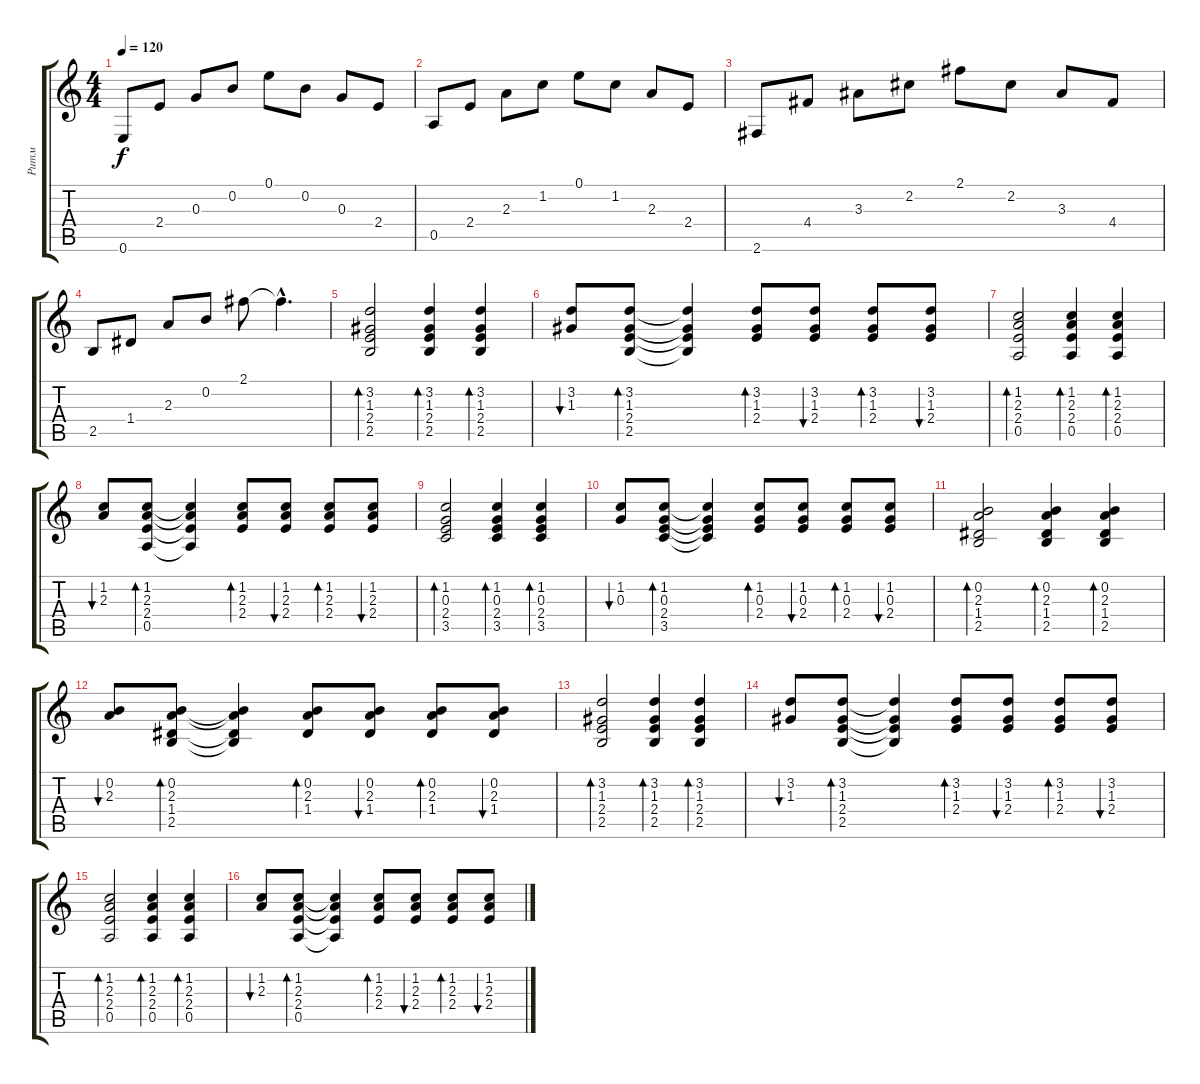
\track ("Ритм" "Ритм") {instrument acousticguitarsteel}
\staff {score tabs}
\tuning (E4 B3 G3 D3 A2 E2) {hide}
\ts (4 4)
\tempo 120
\clef g2
\ks c
0.6.8{dy f} 2.4.8 0.3.8 0.2.8 0.1.8 0.2.8 0.3.8 2.4.8 |
0.5.8 2.4.8 2.3.8 1.2.8 0.1.8 1.2.8 2.3.8 2.4.8 |
2.6.8 4.4.8 3.3.8 2.2.8 2.1.8 2.2.8 3.3.8 4.4.8 |
2.5.8 1.4.8 2.3.8 0.2.8 2.1.8 2.1{hac t}.4{d} |
(3.2 1.3 2.4 2.5).2{bd 240} (3.2 1.3 2.4 2.5).4{bd 240} (3.2 1.3 2.4 2.5).4{bd 240} |
(3.2 1.3).8{bu 240} (3.2 1.3 2.4 2.5).8{bd 240} (3.2{t} 1.3{t} 2.4{t} 2.5{t}).4 (3.2 1.3 2.4).8{bd 240} (3.2 1.3 2.4).8{bu 240} (3.2 1.3 2.4).8{bd 240} (3.2 1.3 2.4).8{bu 240} |
(1.2 2.3 2.4 0.5).2{bd 240} (1.2 2.3 2.4 0.5).4{bd 240} (1.2 2.3 2.4 0.5).4{bd 240} |
(1.2 2.3).8{bu 240} (1.2 2.3 2.4 0.5).8{bd 240} (1.2{t} 2.3{t} 2.4{t} 0.5{t}).4 (1.2 2.3 2.4).8{bd 240} (1.2 2.3 2.4).8{bu 240} (1.2 2.3 2.4).8{bd 240} (1.2 2.3 2.4).8{bu 240} |
(1.2 0.3 2.4 3.5).2{bd 240} (1.2 0.3 2.4 3.5).4{bd 240} (1.2 0.3 2.4 3.5).4{bd 240} |
(1.2 0.3).8{bu 240} (1.2 0.3 2.4 3.5).8{bd 240} (1.2{t} 0.3{t} 2.4{t} 3.5{t}).4 (1.2 0.3 2.4).8{bd 240} (1.2 0.3 2.4).8{bu 240} (1.2 0.3 2.4).8{bd 240} (1.2 0.3 2.4).8{bu 240} |
(0.2 2.3 1.4 2.5).2{bd 240} (0.2 2.3 1.4 2.5).4{bd 240} (0.2 2.3 1.4 2.5).4{bd 240} |
(0.2 2.3).8{bu 240} (0.2 2.3 1.4 2.5).8{bd 240} (0.2{t} 2.3{t} 1.4{t} 2.5{t}).4 (0.2 2.3 1.4).8{bd 240} (0.2 2.3 1.4).8{bu 240} (0.2 2.3 1.4).8{bd 240} (0.2 2.3 1.4).8{bu 240} |
(3.2 1.3 2.4 2.5).2{bd 240} (3.2 1.3 2.4 2.5).4{bd 240} (3.2 1.3 2.4 2.5).4{bd 240} |
(3.2 1.3).8{bu 240} (3.2 1.3 2.4 2.5).8{bd 240} (3.2{t} 1.3{t} 2.4{t} 2.5{t}).4 (3.2 1.3 2.4).8{bd 240} (3.2 1.3 2.4).8{bu 240} (3.2 1.3 2.4).8{bd 240} (3.2 1.3 2.4).8{bu 240} |
(1.2 2.3 2.4 0.5).2{bd 240} (1.2 2.3 2.4 0.5).4{bd 240} (1.2 2.3 2.4 0.5).4{bd 240} |
(1.2 2.3).8{bu 240} (1.2 2.3 2.4 0.5).8{bd 240} (1.2{t} 2.3{t} 2.4{t} 0.5{t}).4 (1.2 2.3 2.4).8{bd 240} (1.2 2.3 2.4).8{bu 240} (1.2 2.3 2.4).8{bd 240} (1.2 2.3 2.4).8{bu 240}
